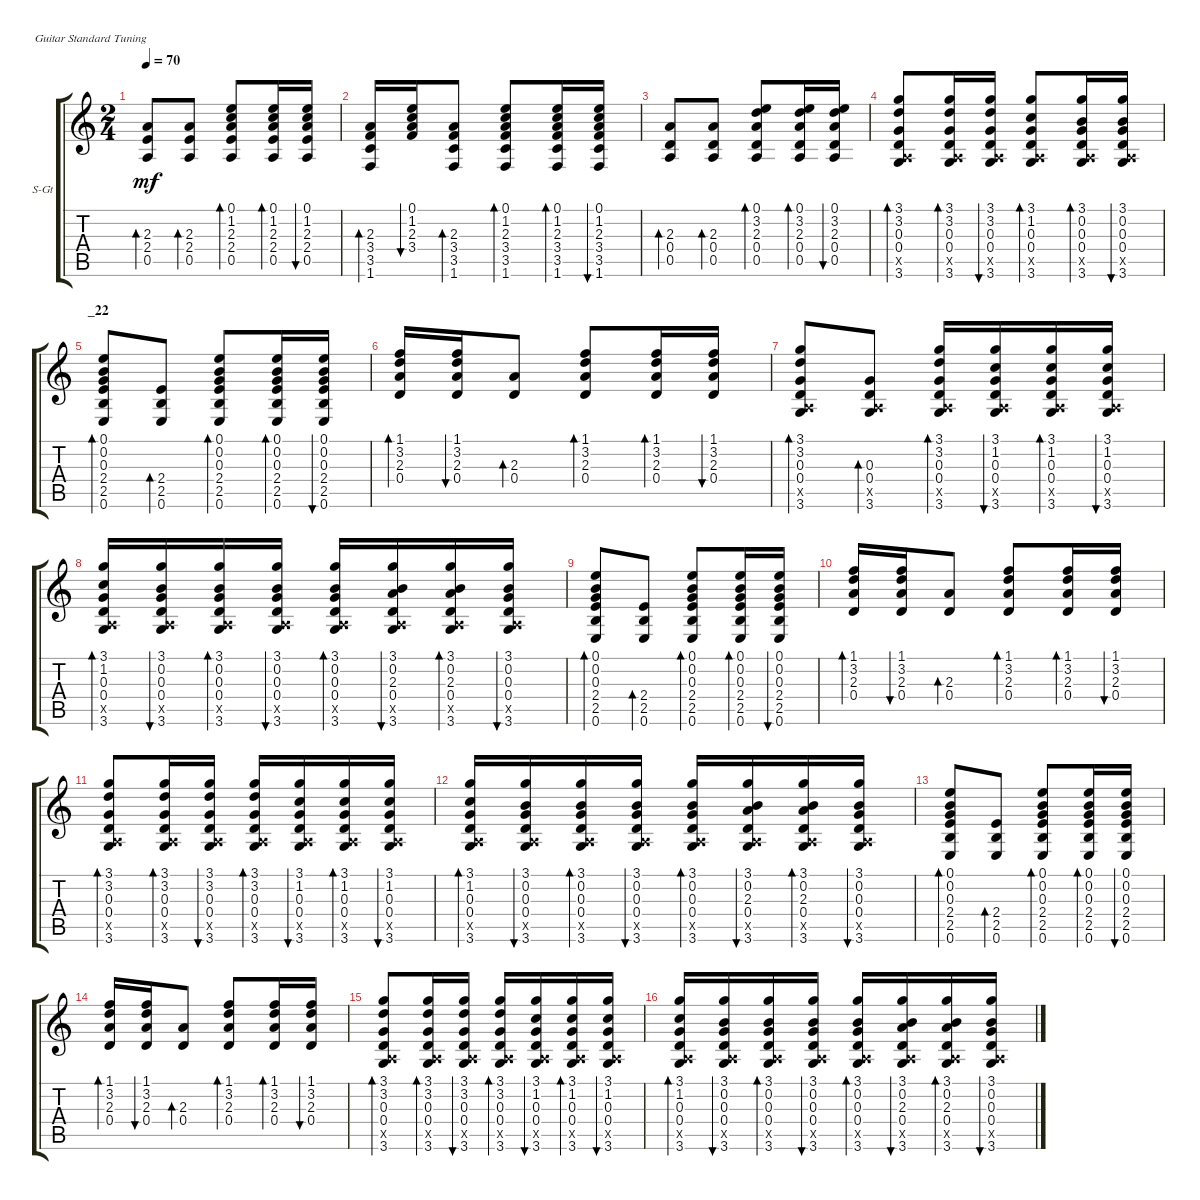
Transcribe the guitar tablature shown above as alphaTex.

\defaultSystemsLayout 4
\bracketExtendMode groupsimilarinstruments
\firstSystemTrackNameOrientation horizontal
\otherSystemsTrackNameOrientation horizontal
\track ("Steel Guitar" "S-Gt") {instrument acousticguitarsteel}
\staff {score tabs}
\tuning (E4 B3 G3 D3 A2 E2)
\ts (2 4)
\tempo 70
\clef g2
\ks aminor
(0.5 2.4 2.3).8{bd 30 dy mf} (0.5 2.4 2.3).8{bd 30} (0.5 2.4 2.3 1.2 0.1).8{bd 30} (0.5 2.4 2.3 1.2 0.1).16{bd 30} (0.5 2.4 2.3 1.2 0.1).16{bu 30} |
(1.6 3.5 3.4 2.3).16{bd 30} (3.4 2.3 1.2 0.1).16{bu 30} (1.6 3.5 3.4 2.3).8{bd 30} (1.6 3.5 3.4 2.3 1.2 0.1).8{bd 30} (1.6 3.5 3.4 2.3 1.2 0.1).16{bd 30} (1.6 3.5 3.4 2.3 1.2 0.1).16{bu 30} |
(0.5 0.4 2.3).8{bd 30} (0.5 0.4 2.3).8{bd 30} (0.5 0.4 2.3 3.2 0.1).8{bd 30} (0.5 0.4 2.3 3.2 0.1).16{bd 30} (0.5 0.4 2.3 3.2 0.1).16{bu 30} |
(0.5{x} 0.4 0.3 3.6 3.2 3.1).8{bd 30} (0.5{x} 0.4 0.3 3.2 3.1 3.6).16{bd 30} (0.5{x} 0.4 0.3 3.2 3.1 3.6).16{bu 30} (0.5{x} 0.4 0.3 1.2 3.1 3.6).8{bd 30} (0.5{x} 0.4 0.3 0.2 3.1 3.6).16{bd 30} (0.5{x} 0.4 0.3 0.2 3.1 3.6).16{bu 30} |
\section ("" "_22")
(0.6 2.5 2.4 0.3 0.2 0.1).8{bd 30} (0.6 2.5 2.4).8{bd 30} (0.6 2.5 2.4 0.3 0.2 0.1).8{bd 30} (0.6 2.5 2.4 0.3 0.2 0.1).16{bd 30} (0.6 2.5 2.4 0.3 0.2 0.1).16{bu 30} |
(0.4 2.3 3.2 1.1).16{bd 30} (0.4 2.3 3.2 1.1).16{bu 30} (0.4 2.3).8{bd 30} (0.4 2.3 3.2 1.1).8{bd 30} (0.4 2.3 3.2 1.1).16{bd 30} (0.4 2.3 3.2 1.1).16{bu 30} |
(3.6 0.5{x} 0.4 0.3 3.2 3.1).8{bd 30} (3.6 0.5{x} 0.4 0.3).8{bd 30} (3.6 0.5{x} 0.4 0.3 3.2 3.1).16{bd 30} (3.6 0.5{x} 0.4 0.3 1.2 3.1).16{bu 30} (3.6 0.5{x} 0.4 0.3 1.2 3.1).16{bd 30} (3.6 0.5{x} 0.4 0.3 1.2 3.1).16{bu 30} |
(3.6 0.5{x} 0.4 0.3 1.2 3.1).16{bd 30} (3.6 0.5{x} 0.4 0.3 0.2 3.1).16{bu 30} (3.6 0.5{x} 0.4 0.3 0.2 3.1).16{bd 30} (3.6 0.5{x} 0.4 0.3 0.2 3.1).16{bu 30} (3.6 0.5{x} 0.4 0.3 0.2 3.1).16{bd 30} (3.6 0.5{x} 0.4 2.3 0.2 3.1).16{bu 30} (3.6 0.5{x} 0.4 2.3 0.2 3.1).16{bd 30} (3.6 0.5{x} 0.4 0.3 0.2 3.1).16{bu 30} |
(0.6 2.5 2.4 0.3 0.2 0.1).8{bd 30} (0.6 2.5 2.4).8{bd 30} (0.6 2.5 2.4 0.3 0.2 0.1).8{bd 30} (0.6 2.5 2.4 0.3 0.2 0.1).16{bd 30} (0.6 2.5 2.4 0.3 0.2 0.1).16{bu 30} |
(0.4 2.3 3.2 1.1).16{bd 30} (0.4 2.3 3.2 1.1).16{bu 30} (0.4 2.3).8{bd 30} (0.4 2.3 3.2 1.1).8{bd 30} (0.4 2.3 3.2 1.1).16{bd 30} (0.4 2.3 3.2 1.1).16{bu 30} |
(3.6 0.5{x} 0.4 0.3 3.2 3.1).8{bd 30} (3.6 0.5{x} 0.4 0.3 3.2 3.1).16{bd 30} (3.6 0.5{x} 0.4 0.3 3.2 3.1).16{bu 30} (3.6 0.5{x} 0.4 0.3 3.2 3.1).16{bd 30} (3.6 0.5{x} 0.4 0.3 1.2 3.1).16{bu 30} (3.6 0.5{x} 0.4 0.3 1.2 3.1).16{bd 30} (3.6 0.5{x} 0.4 0.3 1.2 3.1).16{bu 30} |
(3.6 0.5{x} 0.4 0.3 1.2 3.1).16{bd 30} (3.6 0.5{x} 0.4 0.3 0.2 3.1).16{bu 30} (3.6 0.5{x} 0.4 0.3 0.2 3.1).16{bd 30} (3.6 0.5{x} 0.4 0.3 0.2 3.1).16{bu 30} (3.6 0.5{x} 0.4 0.3 0.2 3.1).16{bd 30} (3.6 0.5{x} 0.4 2.3 0.2 3.1).16{bu 30} (3.6 0.5{x} 0.4 2.3 0.2 3.1).16{bd 30} (3.6 0.5{x} 0.4 0.3 0.2 3.1).16{bu 30} |
(0.6 2.5 2.4 0.3 0.2 0.1).8{bd 30} (0.6 2.5 2.4).8{bd 30} (0.6 2.5 2.4 0.3 0.2 0.1).8{bd 30} (0.6 2.5 2.4 0.3 0.2 0.1).16{bd 30} (0.6 2.5 2.4 0.3 0.2 0.1).16{bu 30} |
(0.4 2.3 3.2 1.1).16{bd 30} (0.4 2.3 3.2 1.1).16{bu 30} (0.4 2.3).8{bd 30} (0.4 2.3 3.2 1.1).8{bd 30} (0.4 2.3 3.2 1.1).16{bd 30} (0.4 2.3 3.2 1.1).16{bu 30} |
(3.6 0.5{x} 0.4 0.3 3.2 3.1).8{bd 30} (3.6 0.5{x} 0.4 0.3 3.2 3.1).16{bd 30} (3.6 0.5{x} 0.4 0.3 3.2 3.1).16{bu 30} (3.6 0.5{x} 0.4 0.3 3.2 3.1).16{bd 30} (3.6 0.5{x} 0.4 0.3 1.2 3.1).16{bu 30} (3.6 0.5{x} 0.4 0.3 1.2 3.1).16{bd 30} (3.6 0.5{x} 0.4 0.3 1.2 3.1).16{bu 30} |
(3.6 0.5{x} 0.4 0.3 1.2 3.1).16{bd 30} (3.6 0.5{x} 0.4 0.3 0.2 3.1).16{bu 30} (3.6 0.5{x} 0.4 0.3 0.2 3.1).16{bd 30} (3.6 0.5{x} 0.4 0.3 0.2 3.1).16{bu 30} (3.6 0.5{x} 0.4 0.3 0.2 3.1).16{bd 30} (3.6 0.5{x} 0.4 2.3 0.2 3.1).16{bu 30} (3.6 0.5{x} 0.4 2.3 0.2 3.1).16{bd 30} (3.6 0.5{x} 0.4 0.3 0.2 3.1).16{bu 30}
